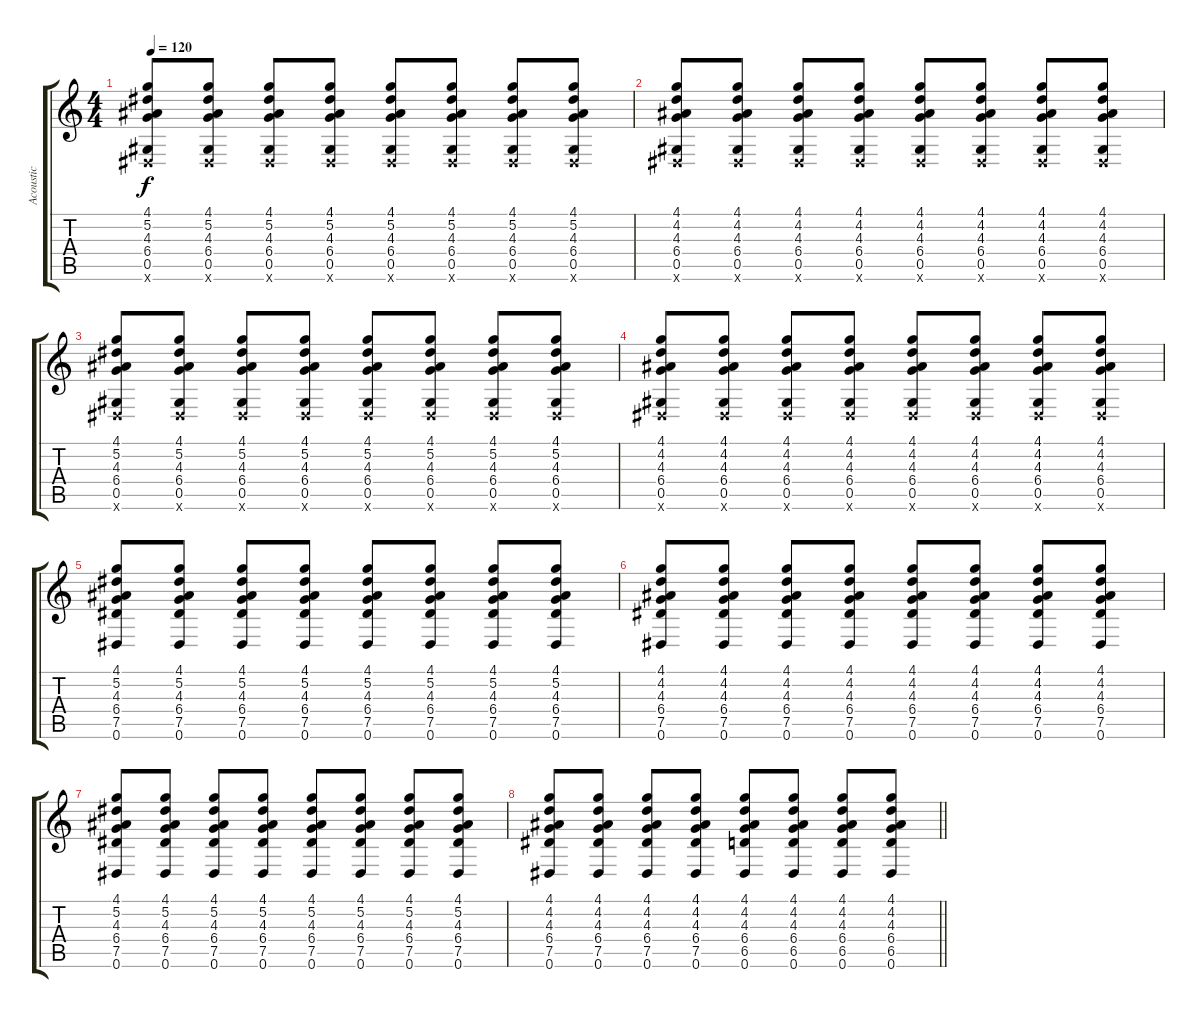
\track ("Acoustic" "Acoustic") {instrument acousticguitarsteel}
\staff {score tabs}
\tuning (Eb4 Bb3 Gb3 Db3 Ab2 Eb2) {hide}
\ts (4 4)
\tempo 120
\clef g2
\ks c
(4.1 5.2 4.3 6.4 0.5 0.6{x}).8{dy f} (4.1 5.2 4.3 6.4 0.5 0.6{x}).8 (4.1 5.2 4.3 6.4 0.5 0.6{x}).8 (4.1 5.2 4.3 6.4 0.5 0.6{x}).8 (4.1 5.2 4.3 6.4 0.5 0.6{x}).8 (4.1 5.2 4.3 6.4 0.5 0.6{x}).8 (4.1 5.2 4.3 6.4 0.5 0.6{x}).8 (4.1 5.2 4.3 6.4 0.5 0.6{x}).8 |
(4.1 4.2 4.3 6.4 0.5 0.6{x}).8 (4.1 4.2 4.3 6.4 0.5 0.6{x}).8 (4.1 4.2 4.3 6.4 0.5 0.6{x}).8 (4.1 4.2 4.3 6.4 0.5 0.6{x}).8 (4.1 4.2 4.3 6.4 0.5 0.6{x}).8 (4.1 4.2 4.3 6.4 0.5 0.6{x}).8 (4.1 4.2 4.3 6.4 0.5 0.6{x}).8 (4.1 4.2 4.3 6.4 0.5 0.6{x}).8 |
(4.1 5.2 4.3 6.4 0.5 0.6{x}).8 (4.1 5.2 4.3 6.4 0.5 0.6{x}).8 (4.1 5.2 4.3 6.4 0.5 0.6{x}).8 (4.1 5.2 4.3 6.4 0.5 0.6{x}).8 (4.1 5.2 4.3 6.4 0.5 0.6{x}).8 (4.1 5.2 4.3 6.4 0.5 0.6{x}).8 (4.1 5.2 4.3 6.4 0.5 0.6{x}).8 (4.1 5.2 4.3 6.4 0.5 0.6{x}).8 |
(4.1 4.2 4.3 6.4 0.5 0.6{x}).8 (4.1 4.2 4.3 6.4 0.5 0.6{x}).8 (4.1 4.2 4.3 6.4 0.5 0.6{x}).8 (4.1 4.2 4.3 6.4 0.5 0.6{x}).8 (4.1 4.2 4.3 6.4 0.5 0.6{x}).8 (4.1 4.2 4.3 6.4 0.5 0.6{x}).8 (4.1 4.2 4.3 6.4 0.5 0.6{x}).8 (4.1 4.2 4.3 6.4 0.5 0.6{x}).8 |
(4.1 5.2 4.3 6.4 7.5 0.6).8 (4.1 5.2 4.3 6.4 7.5 0.6).8 (4.1 5.2 4.3 6.4 7.5 0.6).8 (4.1 5.2 4.3 6.4 7.5 0.6).8 (4.1 5.2 4.3 6.4 7.5 0.6).8 (4.1 5.2 4.3 6.4 7.5 0.6).8 (4.1 5.2 4.3 6.4 7.5 0.6).8 (4.1 5.2 4.3 6.4 7.5 0.6).8 |
(4.1 4.2 4.3 6.4 7.5 0.6).8 (4.1 4.2 4.3 6.4 7.5 0.6).8 (4.1 4.2 4.3 6.4 7.5 0.6).8 (4.1 4.2 4.3 6.4 7.5 0.6).8 (4.1 4.2 4.3 6.4 7.5 0.6).8 (4.1 4.2 4.3 6.4 7.5 0.6).8 (4.1 4.2 4.3 6.4 7.5 0.6).8 (4.1 4.2 4.3 6.4 7.5 0.6).8 |
(4.1 5.2 4.3 6.4 7.5 0.6).8 (4.1 5.2 4.3 6.4 7.5 0.6).8 (4.1 5.2 4.3 6.4 7.5 0.6).8 (4.1 5.2 4.3 6.4 7.5 0.6).8 (4.1 5.2 4.3 6.4 7.5 0.6).8 (4.1 5.2 4.3 6.4 7.5 0.6).8 (4.1 5.2 4.3 6.4 7.5 0.6).8 (4.1 5.2 4.3 6.4 7.5 0.6).8 |
\barLineRight lightlight
(4.1 4.2 4.3 6.4 7.5 0.6).8 (4.1 4.2 4.3 6.4 7.5 0.6).8 (4.1 4.2 4.3 6.4 7.5 0.6).8 (4.1 4.2 4.3 6.4 7.5 0.6).8 (4.1 4.2 4.3 6.4 6.5 0.6).8 (4.1 4.2 4.3 6.4 6.5 0.6).8 (4.1 4.2 4.3 6.4 6.5 0.6).8 (4.1 4.2 4.3 6.4 6.5 0.6).8
